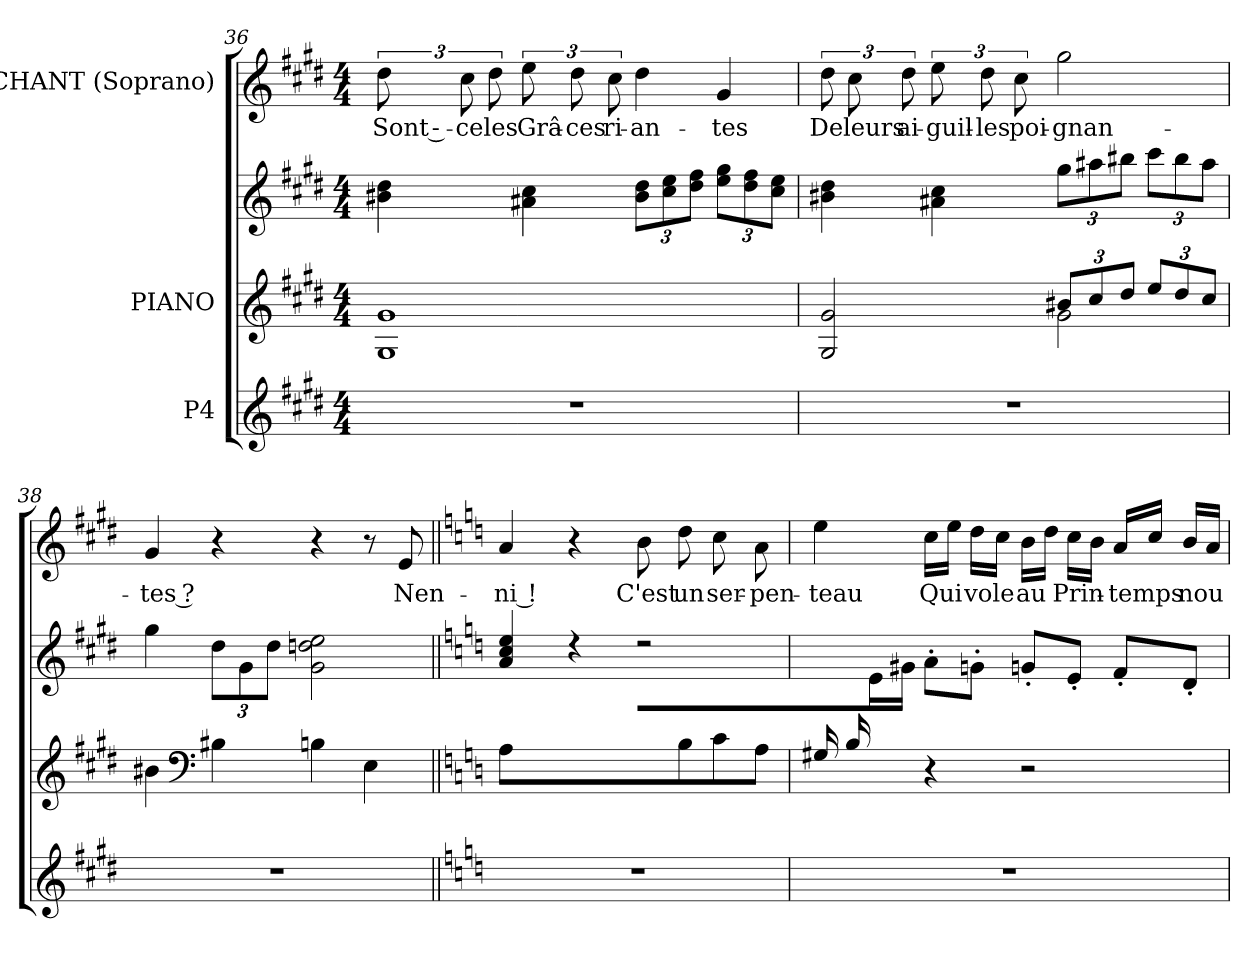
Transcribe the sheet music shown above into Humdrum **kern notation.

**kern	**kern	**kern	**kern	**text
*part3	*part2	*part2	*part1	*part1
*staff4	*staff3	*staff2	*staff1	*staff1
*I"P4	*I"PIANO	*	*I"CHANT (Soprano)	*
*clefG2	*clefG2	*clefG2	*clefG2	*
*k[f#c#g#d#]	*k[f#c#g#d#]	*k[f#c#g#d#]	*k[f#c#g#d#]	*
*E:	*E:	*E:	*E:	*
*M4/4	*M4/4	*M4/4	*M4/4	*
=36	=36	=36	=36	=36
!	!	!	!	!LO:LY:b
1r	1G# 1g#	4b#X\ 4dd#\	12dd#\	Sont ‑-
!	!	!	!	!LO:LY:b
.	.	.	12cc#\	-ce
!	!	!	!	!LO:LY:b
.	.	.	12dd#\	les
!	!	!	!	!LO:LY:b
.	.	4a#X\ 4cc#\	12ee\	Grâ-
!	!	!	!	!LO:LY:b
.	.	.	12dd#\	-ces
!	!	!	!	!LO:LY:b
.	.	.	12cc#\	ri-
!	!	!	!	!LO:LY:b
.	.	12b#\ 12dd#\L	4dd#\	-an-
.	.	12cc#\ 12ee\	.	.
.	.	12dd#\ 12ff#\J	.	.
!	!	!	!	!LO:LY:b
.	.	12ee\ 12gg#\L	4g#/	-tes
.	.	12dd#\ 12ff#\	.	.
.	.	12cc#\ 12ee\J	.	.
=37	=37	=37	=37	=37
*	*^	*	*	*
!	!	!	!	!	!LO:LY:b
1r	2G#/ 2g#/	2ryy	4b#X\ 4dd#\	12dd#\	De
!	!	!	!	!	!LO:LY:b
.	.	.	.	12cc#\	leurs
!	!	!	!	!	!LO:LY:b
.	.	.	.	12dd#\	ai-
!	!	!	!	!	!LO:LY:b
.	.	.	4a#X\ 4cc#\	12ee\	-guil-
!	!	!	!	!	!LO:LY:b
.	.	.	.	12dd#\	-les
!	!	!	!	!	!LO:LY:b
.	.	.	.	12cc#\	poi-
!	!	!	!	!	!LO:LY:b
.	12b#X/L	2g#\	12gg#\L	2gg#\	-gnan-
.	12cc#/	.	12aa#X\	.	.
.	12dd#/J	.	12bb#X\J	.	.
.	12ee/L	.	12ccc#\L	.	.
.	12dd#/	.	12bb#\	.	.
.	12cc#/J	.	12aa#\J	.	.
*	*v	*v	*	*	*
!!LO:LB:g=z
=38	=38	=38	=38	=38
!	!	!	!	!LO:LY:b
1r	4b#X\	4gg#\	4g#/	-tes ?
*	*clefF4	*	*	*
.	4B#X\	12dd#\L	4r	.
.	.	12g#\	.	.
.	.	12dd#\J	.	.
.	4Bn\	2g#\ 2ddn\ 2ee\	4r	.
.	4E\	.	8r	.
!	!	!	!	!LO:LY:b
.	.	.	8e/	Nen-
=39||	=39||	=39||	=39||	=39||
*k[]	*k[]	*k[]	*k[]	*
*C:	*C:	*C:	*C:	*
*	*	*^	*	*
!	!	!	!	!	!LO:LY:b
1r	8A\L	4a/ 4cc/ 4ee/	8ryy	4a/	-ni !
.	2ryy	.	8g\	.	.
.	.	4r	8f\	4r	.
.	.	.	8e\J	.	.
!	!	!	!	!	!LO:LY:b
.	.	2r	8d\L	8b\	C'est
!	!	!	!	!	!LO:LY:b
.	8B\	.	4.ryy	8dd\	un
!	!	!	!	!	!LO:LY:b
.	8c\	.	.	8cc\	ser-
!	!	!	!	!	!LO:LY:b
.	8A\J	.	.	8a\	-pen-
=40	=40	=40	=40	=40	=40
!	!	!	!	!	!LO:LY:b
1r	16G#X/LL	4ryy	8ryy	4ee\	-teau
.	16B/	.	.	.	.
.	8ryy	.	16e\	.	.
.	.	.	16g#X\JJ	.	.
!	!	!	!	!	!LO:LY:b
.	4r	(8a'>\L	2.ryy	16cc\LL	Qui
.	.	.	.	16ee\JJ	.
!	!	!	!	!	!LO:LY:b
.	.	8g'>\J	.	16dd\LL	vole
.	.	.	.	16cc\JJ	.
!	!	!	!	!	!LO:LY:b
.	2r	8gn'</L	.	16b\LL	au
.	.	.	.	16dd\JJ	.
!	!	!	!	!	!LO:LY:b
.	.	8e'</J	.	16cc\LL	Prin-
.	.	.	.	16b\JJ	.
!	!	!	!	!	!LO:LY:b
.	.	8f'</L	.	16a/LL	-temps
.	.	.	.	16cc/JJ	.
!	!	!	!	!	!LO:LY:b
.	.	8d'</J	.	16b/LL	nou-
.	.	.	.	16a/JJ	.
*	*	*v	*v	*	*
=	=	=	=	=
*-	*-	*-	*-	*-
